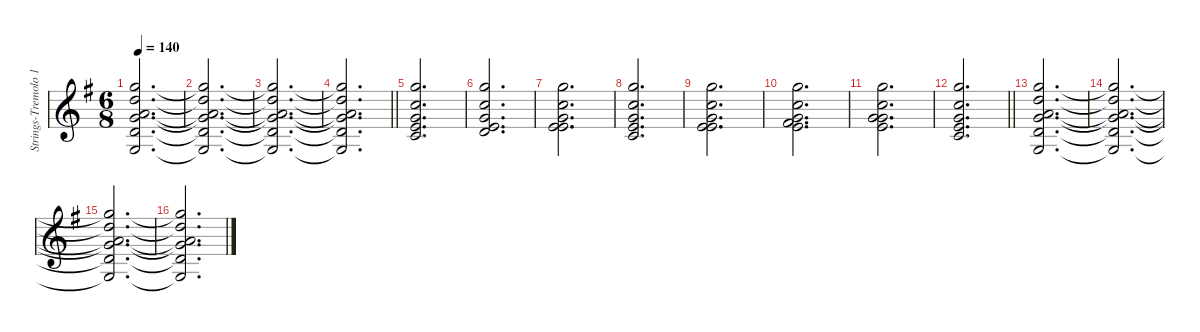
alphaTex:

\defaultSystemsLayout 8
\hideDynamics
\bracketExtendMode groupsimilarinstruments
\firstSystemTrackNameMode fullname
\otherSystemsTrackNameOrientation horizontal
\track ("Strings-Tremolo 1" "vln.") {defaultSystemsLayout 16 instrument tremolostrings}
\staff {score}
\tuning (E4 B3 G3 D3 A2 E2)
\ts (6 8)
\tempo 140
\clef g2
\ks g
(15.1{t acc forcenatural} 15.2{t acc forcenatural} 14.3{t acc forcenatural} 17.4{t acc forcenatural} 17.5{t acc forcenatural} 15.6{t acc forcenatural}).2{d dy f beam Up} |
(15.1{t acc forcenatural} 15.2{t acc forcenatural} 14.3{t acc forcenatural} 17.4{t acc forcenatural} 17.5{t acc forcenatural} 15.6{t acc forcenatural}).2{d beam Up} |
(15.1{t acc forcenatural} 15.2{t acc forcenatural} 14.3{t acc forcenatural} 17.4{t acc forcenatural} 17.5{t acc forcenatural} 15.6{t acc forcenatural}).2{d beam Up} |
\barLineRight lightlight
(15.1{t acc forcenatural} 15.2{t acc forcenatural} 14.3{t acc forcenatural} 17.4{t acc forcenatural} 17.5{t acc forcenatural} 15.6{t acc forcenatural}).2{d beam Up} |
(15.1{acc forcenatural} 13.2{acc forcenatural} 12.3{acc forcenatural} 14.4{acc forcenatural} 15.5{acc forcenatural}).2{d beam Up} |
(15.1{acc forcenatural} 13.2{acc forcenatural} 12.3{acc forcenatural} 14.4{acc forcenatural} 17.5{acc forcenatural}).2{d beam Up} |
(15.1{acc forcenatural} 13.2{acc forcenatural} 12.3{acc forcenatural} 14.4{acc forcenatural} 19.5{acc forcenatural}).2{d beam Down} |
(15.1{acc forcenatural} 13.2{acc forcenatural} 12.3{acc forcenatural} 14.4{acc forcenatural} 15.5{acc forcenatural}).2{d beam Up} |
(15.1{acc forcenatural} 13.2{acc forcenatural} 12.3{acc forcenatural} 14.4{acc forcenatural} 19.5{acc forcenatural}).2{d beam Down} |
(15.1{acc forcenatural} 13.2{acc forcenatural} 12.3{acc forcenatural} 14.4{acc forcenatural} 21.5{acc #}).2{d beam Down} |
(15.1{acc forcenatural} 13.2{acc forcenatural} 12.3{acc forcenatural} 14.4{acc forcenatural} 22.5{acc forcenatural}).2{d beam Down} |
\barLineRight lightlight
(15.1{acc forcenatural} 13.2{acc forcenatural} 12.3{acc forcenatural} 14.4{acc forcenatural} 15.5{acc forcenatural}).2{d beam Up} |
(15.1{acc forcenatural} 15.2{acc forcenatural} 14.3{acc forcenatural} 17.4{acc forcenatural} 17.5{acc forcenatural} 15.6{acc forcenatural}).2{d beam Up} |
(15.1{t acc forcenatural} 15.2{t acc forcenatural} 14.3{t acc forcenatural} 17.4{t acc forcenatural} 17.5{t acc forcenatural} 15.6{t acc forcenatural}).2{d beam Up} |
(15.1{t acc forcenatural} 15.2{t acc forcenatural} 14.3{t acc forcenatural} 17.4{t acc forcenatural} 17.5{t acc forcenatural} 15.6{t acc forcenatural}).2{d beam Up} |
(15.1{t acc forcenatural} 15.2{t acc forcenatural} 14.3{t acc forcenatural} 17.4{t acc forcenatural} 17.5{t acc forcenatural} 15.6{t acc forcenatural}).2{d beam Up}
